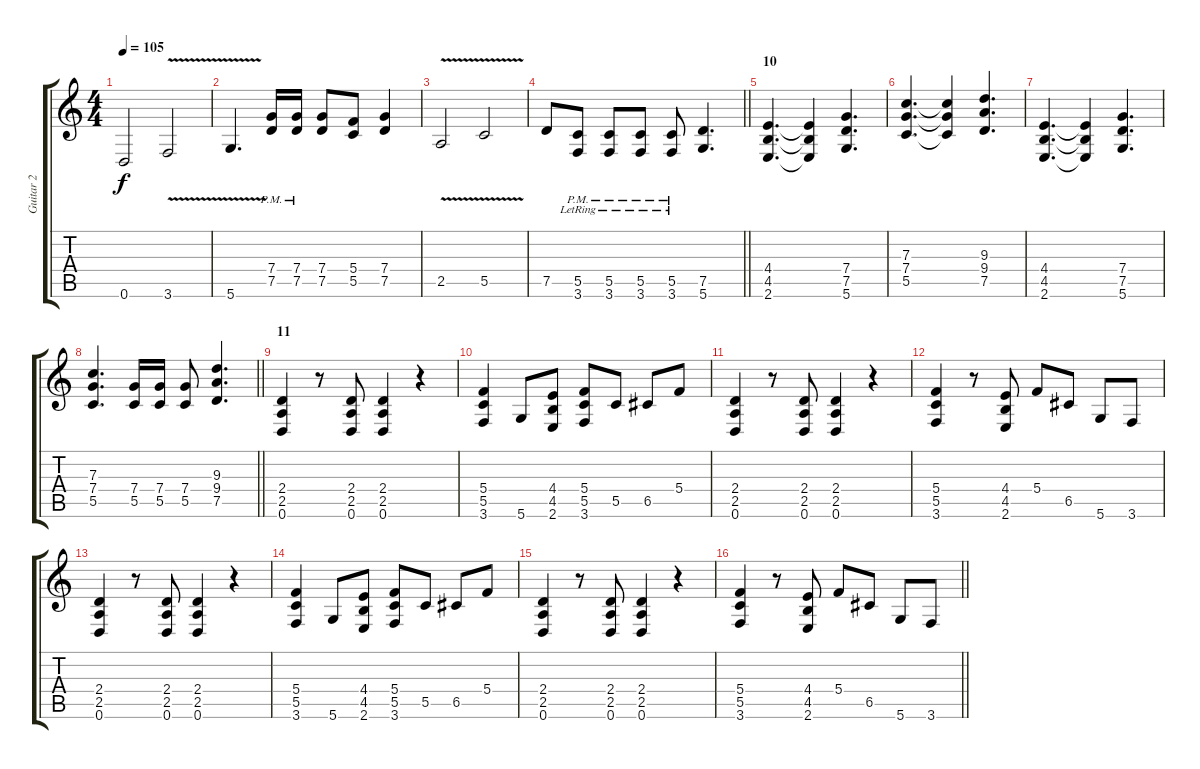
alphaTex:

\track ("Guitar 2" "Guitar 2") {instrument distortionguitar}
\staff {score tabs}
\tuning (D4 A3 F3 C3 G2 D2) {hide}
\ts (4 4)
\tempo 105
\clef g2
\ks c
0.6.2{dy f} 3.6{v}.2 |
5.6{v}.4{d} (7.4{pm} 7.5{pm}).16 (7.4{pm} 7.5{pm}).16 (7.4 7.5).8 (5.4 5.5).8 (7.4 7.5).4 |
2.5{v}.2 5.5{v}.2 |
\barLineRight lightlight
7.5.8 (5.5{pm lr} 3.6{pm lr}).8 (5.5{pm lr} 3.6{pm lr}).8 (5.5{pm lr} 3.6{pm lr}).8 (5.5{pm lr} 3.6{pm lr}).8 (7.5 5.6).4{d} |
\section ("" "10")
(4.4 4.5 2.6).4{d} (4.4{t} 4.5{t} 2.6{t}).4 (7.4 7.5 5.6).4{d} |
(7.3 7.4 5.5).4{d} (7.3{t} 7.4{t} 5.5{t}).4 (9.3 9.4 7.5).4{d} |
(4.4 4.5 2.6).4{d} (4.4{t} 4.5{t} 2.6{t}).4 (7.4 7.5 5.6).4{d} |
\barLineRight lightlight
(7.3 7.4 5.5).4{d} (7.4 5.5).16 (7.4 5.5).16 (7.4 5.5).8 (9.3 9.4 7.5).4{d} |
\section ("" "11")
(2.4 2.5 0.6).4{balance 16} r.8 (2.4 2.5 0.6).8 (2.4 2.5 0.6).4 r.4 |
(5.4 5.5 3.6).4 5.6.8 (4.4 4.5 2.6).8 (5.4 5.5 3.6).8 5.5.8 6.5.8 5.4.8 |
(2.4 2.5 0.6).4 r.8 (2.4 2.5 0.6).8 (2.4 2.5 0.6).4 r.4 |
(5.4 5.5 3.6).4 r.8 (4.4 4.5 2.6).8 5.4.8 6.5.8 5.6.8 3.6.8 |
(2.4 2.5 0.6).4 r.8 (2.4 2.5 0.6).8 (2.4 2.5 0.6).4 r.4 |
(5.4 5.5 3.6).4 5.6.8 (4.4 4.5 2.6).8 (5.4 5.5 3.6).8 5.5.8 6.5.8 5.4.8 |
(2.4 2.5 0.6).4 r.8 (2.4 2.5 0.6).8 (2.4 2.5 0.6).4 r.4 |
\barLineRight lightlight
(5.4 5.5 3.6).4 r.8 (4.4 4.5 2.6).8 5.4.8 6.5.8 5.6.8 3.6.8
